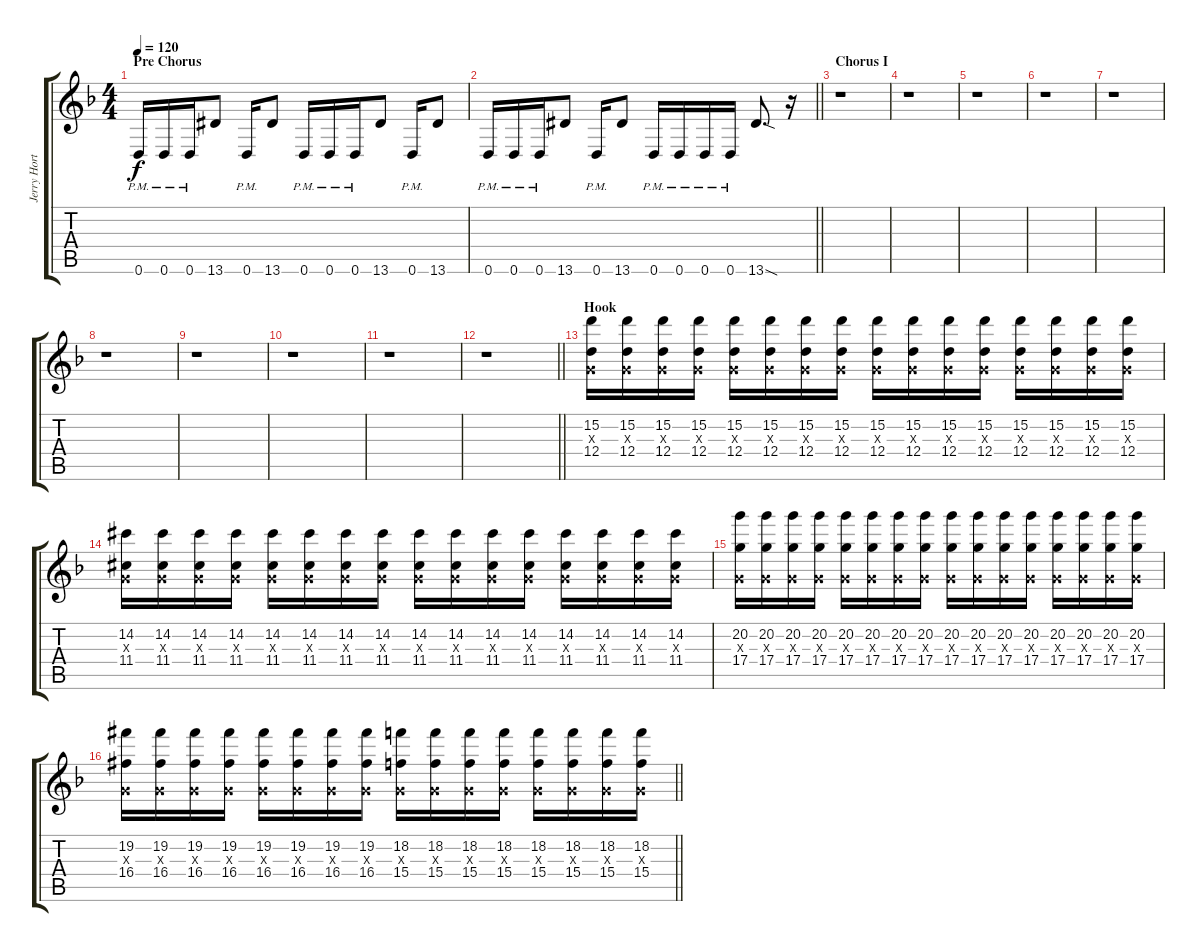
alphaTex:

\track ("Jerry Horton (Lead Track)" "Jerry Hort") {instrument distortionguitar}
\staff {score tabs}
\tuning (E4 B3 G3 D3 A2 D2) {hide}
\ts (4 4)
\section ("" "Pre Chorus")
\tempo 120
\clef g2
\ks dminor
0.6{pm}.16{dy f} 0.6{pm}.16 0.6{pm}.16 13.6{acc #}.8 0.6{pm}.16 13.6{acc #}.8 0.6{pm}.16 0.6{pm}.16 0.6{pm}.16 13.6{acc #}.8 0.6{pm}.16 13.6{acc #}.8 |
\barLineRight lightlight
0.6{pm}.16 0.6{pm}.16 0.6{pm}.16 13.6{acc #}.8 0.6{pm}.16 13.6{acc #}.8 0.6{pm}.16 0.6{pm}.16 0.6{pm}.16 0.6{pm}.16 13.6{sod acc #}.8{d} r.16 |
\section ("" "Chorus I")
r.1 |
r.1 |
r.1 |
r.1 |
r.1 |
r.1 |
r.1 |
r.1 |
r.1 |
\barLineRight lightlight
r.1 |
\section ("" "Hook")
(15.2 0.3{x} 12.4).16 (15.2 0.3{x} 12.4).16 (15.2 0.3{x} 12.4).16 (15.2 0.3{x} 12.4).16 (15.2 0.3{x} 12.4).16 (15.2 0.3{x} 12.4).16 (15.2 0.3{x} 12.4).16 (15.2 0.3{x} 12.4).16 (15.2 0.3{x} 12.4).16 (15.2 0.3{x} 12.4).16 (15.2 0.3{x} 12.4).16 (15.2 0.3{x} 12.4).16 (15.2 0.3{x} 12.4).16 (15.2 0.3{x} 12.4).16 (15.2 0.3{x} 12.4).16 (15.2 0.3{x} 12.4).16 |
(14.2{acc #} 0.3{x} 11.4{acc #}).16 (14.2{acc #} 0.3{x} 11.4{acc #}).16 (14.2{acc #} 0.3{x} 11.4{acc #}).16 (14.2{acc #} 0.3{x} 11.4{acc #}).16 (14.2{acc #} 0.3{x} 11.4{acc #}).16 (14.2{acc #} 0.3{x} 11.4{acc #}).16 (14.2{acc #} 0.3{x} 11.4{acc #}).16 (14.2{acc #} 0.3{x} 11.4{acc #}).16 (14.2{acc #} 0.3{x} 11.4{acc #}).16 (14.2{acc #} 0.3{x} 11.4{acc #}).16 (14.2{acc #} 0.3{x} 11.4{acc #}).16 (14.2{acc #} 0.3{x} 11.4{acc #}).16 (14.2{acc #} 0.3{x} 11.4{acc #}).16 (14.2{acc #} 0.3{x} 11.4{acc #}).16 (14.2{acc #} 0.3{x} 11.4{acc #}).16 (14.2{acc #} 0.3{x} 11.4{acc #}).16 |
(20.2 0.3{x} 17.4).16 (20.2 0.3{x} 17.4).16 (20.2 0.3{x} 17.4).16 (20.2 0.3{x} 17.4).16 (20.2 0.3{x} 17.4).16 (20.2 0.3{x} 17.4).16 (20.2 0.3{x} 17.4).16 (20.2 0.3{x} 17.4).16 (20.2 0.3{x} 17.4).16 (20.2 0.3{x} 17.4).16 (20.2 0.3{x} 17.4).16 (20.2 0.3{x} 17.4).16 (20.2 0.3{x} 17.4).16 (20.2 0.3{x} 17.4).16 (20.2 0.3{x} 17.4).16 (20.2 0.3{x} 17.4).16 |
\barLineRight lightlight
(19.2{acc #} 0.3{x} 16.4{acc #}).16 (19.2{acc #} 0.3{x} 16.4{acc #}).16 (19.2{acc #} 0.3{x} 16.4{acc #}).16 (19.2{acc #} 0.3{x} 16.4{acc #}).16 (19.2{acc #} 0.3{x} 16.4{acc #}).16 (19.2{acc #} 0.3{x} 16.4{acc #}).16 (19.2{acc #} 0.3{x} 16.4{acc #}).16 (19.2{acc #} 0.3{x} 16.4{acc #}).16 (18.2 0.3{x} 15.4).16 (18.2 0.3{x} 15.4).16 (18.2 0.3{x} 15.4).16 (18.2 0.3{x} 15.4).16 (18.2 0.3{x} 15.4).16 (18.2 0.3{x} 15.4).16 (18.2 0.3{x} 15.4).16 (18.2 0.3{x} 15.4).16
